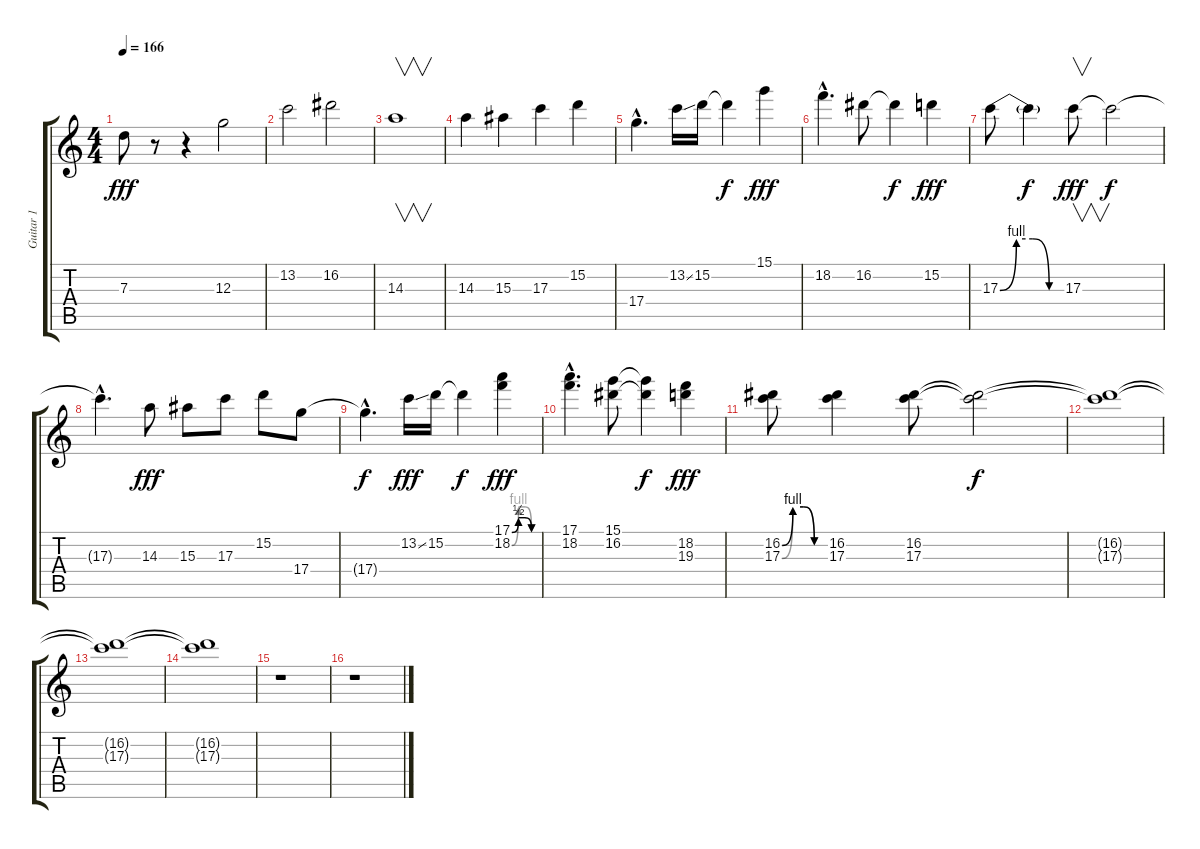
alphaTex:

\track ("Guitar 1 " "Guitar 1 ") {instrument distortionguitar}
\staff {score tabs}
\tuning (E4 B3 G3 D3 A2 E2) {hide}
\ts (4 4)
\tempo 166
\clef g2
\ks c
7.3.8{dy fff} r.8 r.4 12.3.2 |
13.2.2 16.2.2 |
14.3.1{v} |
14.3.4 15.3.4 17.3.4 15.2.4 |
17.4{hac}.4{d} 13.2{ss}.16 15.2.16 15.2{t}.4{dy f} 15.1.4{dy fff} |
18.2{hac}.4{d} 16.2.8 16.2{t}.4{dy f} 15.2.4{dy fff} |
17.3{be (custom 0 0 15 4 30 4 45 0 60 0)}.8 17.3{t}.4{dy f} 17.3.8{v dy fff} 17.3{t}.2{dy f} |
17.3{hac t}.4{d} 14.3.8{dy fff} 15.3.8 17.3.8 15.2.8 17.4.8 |
17.4{hac t}.4{d dy f} 13.2{ss}.16{dy fff} 15.2.16 15.2{t}.4{dy f} (17.1{be (custom 0 0 15 2 30 2 45 0 60 0)} 18.2{be (custom 0 0 15 4 30 4 45 0 60 0)}).4{dy fff} |
(17.1{hac} 18.2{hac}).4{d} (15.1 16.2).8 (15.1{t} 16.2{t}).4{dy f} (18.2 19.3).4{dy fff} |
(16.2{be (custom 0 0 15 4 30 4 45 0 60 0)} 17.3{be (custom 0 0 15 4 30 4 45 0 60 0)}).8 (16.2 17.3).4 (16.2 17.3).8 (16.2{t} 17.3{t}).2{dy f} |
(16.2{t} 17.3{t}).1 |
(16.2{t} 17.3{t}).1 |
(16.2{t} 17.3{t}).1 |
r.1 |
r.1
